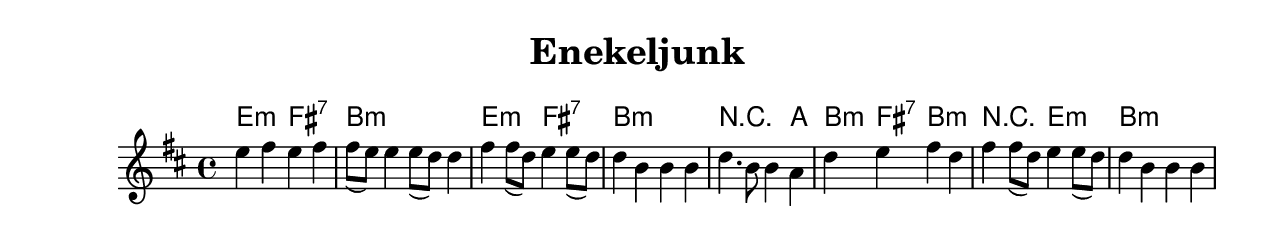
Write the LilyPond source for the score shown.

\version "2.18.0"

\paper{
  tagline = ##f
  print-all-headers = ##t
  #(set-paper-size "letter")
}
date = #(strftime "%d-%m-%Y" (localtime (current-time)))

%%\markup{ \italic{ " Updated " \date  }  }

%\markup{ Got something to say? }

notes = \relative c'' {

  e4 fis e fis
  fis8(e) e4 e8(d) d4
  fis4 fis8(d) e4 e8(d)
  d4 b b b
  d4. b8 b4 a
  d4 e fis d
  fis4 fis8(d) e4 e8(d)
  d4 b b b
}

melody = {
  <<
    \clef treble
    \key b \minor
    \time 4/4
    % \transpose c c'\notes
    \\
    \notes
  >>
}
octave = \transpose a a' {
  \clef treble

  \key b \minor
  \time 4/4
  \melody
}
%************************Lyrics Block****************
%\addlyrics{ Doe a deer }

harmonies = \chordmode {
  e2:m
  fis2:7
  b1:m
  e2:m
  fis2:7
  b1:m
  r4*3
  a4
  b4:m
  fis4:7
  b2:m
  r2
  e2:m
  b1:m

  %{Enekeljunk old chords
  g2:m a2:7 g2:m d2:m
  d2:m g2:m d1:m
  d2:m c2
  d4:m a4:7 d2:m d2:m g2:m d1:m
  %}

}

\score {
  <<
    \new ChordNames {
      \set chordChanges = ##t
      \harmonies
    }
    % \new Staff   \octave
    \new Staff  \melody
  >>
  \header{
    title= "Enekeljunk"
    subsubtitle=""
    arranger= ""
  }
  \layout{indent = 1.0\cm}
  \midi{
    \tempo 4 = 120
  }
}
